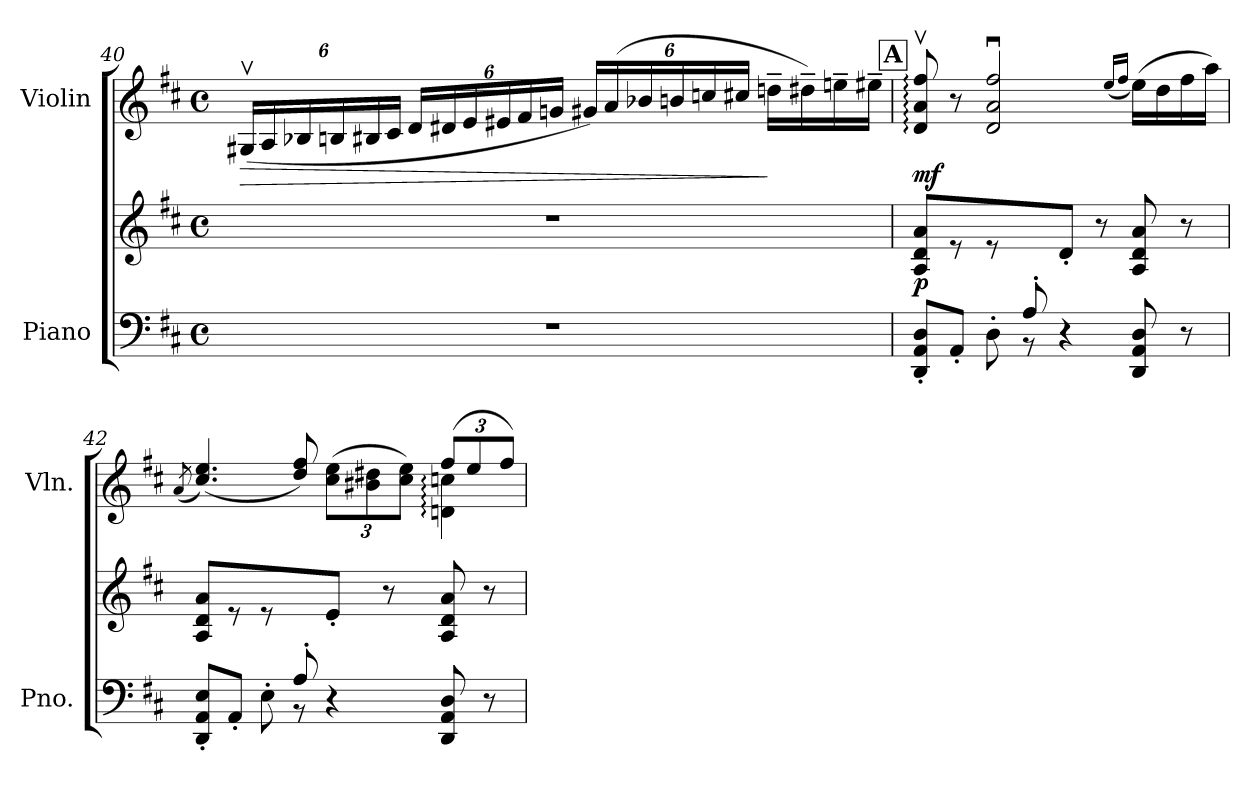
**kern	**kern	**dynam	**kern	**dynam
*part2	*part2	*part2	*part1	*part1
*staff3	*staff2	*staff2/3	*staff1	*staff1
*I"Piano	*	*	*I"Violin	*
*I'Pno.	*	*	*I'Vln.	*
!!LO:LB:g=z
*clefF4	*clefG2	*	*clefG2	*
*k[f#c#]	*k[f#c#]	*	*k[f#c#]	*
*M4/4	*M4/4	*	*M4/4	*
*met(c)	*met(c)	*	*met(c)	*
*	*	*	*Xbrackettup	*
=40	=40	=40	=40	=40
!	!	!	!	!LO:HP:b
1r	1r	.	(24G#Xv/LL	>
.	.	.	24A/	.
.	.	.	24B-X/	.
.	.	.	24Bn/	.
.	.	.	24B#X/	.
.	.	.	24c#/JJ	.
.	.	.	24d/LL	.
.	.	.	24d#X/	.
.	.	.	24e/	.
.	.	.	24e#X/	.
.	.	.	24f#/	.
.	.	.	24gn/JJ	.
.	.	.	24g#X/LL)	.
.	.	.	(24a/	.
.	.	.	24b-X/	.
.	.	.	24bn/	.
.	.	.	24ccn/	.
.	.	.	24cc#X/JJ	.
.	.	.	16ddn~\LL	]
.	.	.	16dd#X~\)	.
.	.	.	16een~\	.
.	.	.	16ee#X~\JJ	.
!!LO:PB:g=z
!!LO:REH:place=s1:a:B:fs=14:t=A
=41	=41	=41	=41	=41
*^	*	*	*	*
!	!	!	!LO:DY:b	!	!LO:DY:b
4.ryy	8DD/' 8AA/' 8D/'L	8A/ 8d/ 8a/	p	8d/:v 8a/:v 8ff#/:v	mf
.	8AA'/J	8r	.	8r	.
.	8D'\	8r	.	2d/u 2a/u 2ff#/u	.
8A'/L	8r	8ryy	.	.	.
2ryy	4r	8d'\J	.	.	.
.	.	8r	.	.	.
.	.	.	.	(16qee/LL	.
.	.	.	.	16qff#/JJ	.
.	8DD/ 8AA/ 8D/	8A/ 8d/ 8a/	.	(16ee\LL)	.
.	.	.	.	16dd\	.
.	8r	8r	.	16ff#\	.
.	.	.	.	16aa\JJ)	.
=42	=42	=42	=42	=42	=42
.	.	.	.	(8qa/	.
*	*	*	*	*^	*
4.ryy	8DD/' 8AA/' 8E/'L	8A/ 8d/ 8a/	.	(4.cc#/ 4.ee/)	2.ryy	.
.	8AA'/J	8r	.	.	.	.
.	8E'\	8r	.	.	.	.
8A'/L	8r	8ryy	.	8dd/ 8ff#/)	.	.
2ryy	4r	8e'\J	.	(>12cc#\ 12ee\L	.	.
.	.	.	.	12b#X\ 12dd#X\	.	.
.	.	8r	.	.	.	.
.	.	.	.	12cc#\ 12ee\J)	.	.
.	8DD/ 8AA/ 8D/	8A/ 8d/ 8a/	.	(12ff#/L	4dn\: 4ccn\:	.
.	.	.	.	12ee/	.	.
.	8r	8r	.	.	.	.
.	.	.	.	12ff#/J)	.	.
*v	*v	*	*	*v	*v	*
=	=	=	=	=
*-	*-	*-	*-	*-
